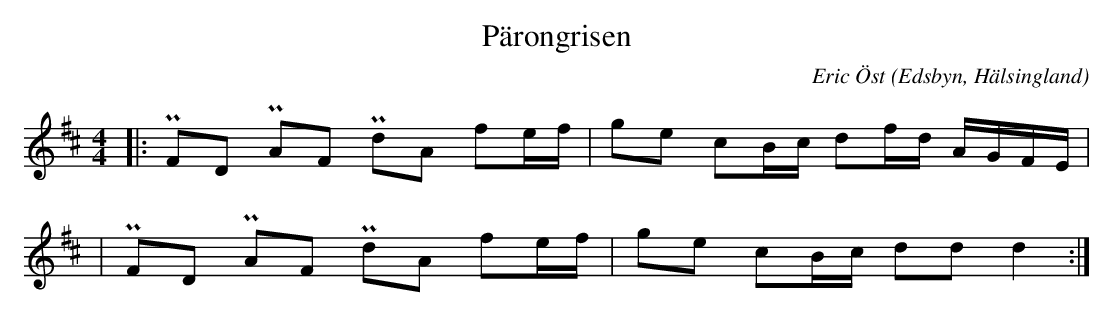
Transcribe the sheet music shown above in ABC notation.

X:1
T:Pärongrisen
O:Edsbyn, Hälsingland
M:4/4
L:1/16
C: Eric Öst
K:D
|: +uppermordent+F2D2 +uppermordent+A2F2 +uppermordent+d2A2 f2ef | g2e2 c2Bc d2fd AGFE |
| +uppermordent+F2D2 +uppermordent+A2F2 +uppermordent+d2A2 f2ef | g2e2 c2Bc d2d2 d4 :|
